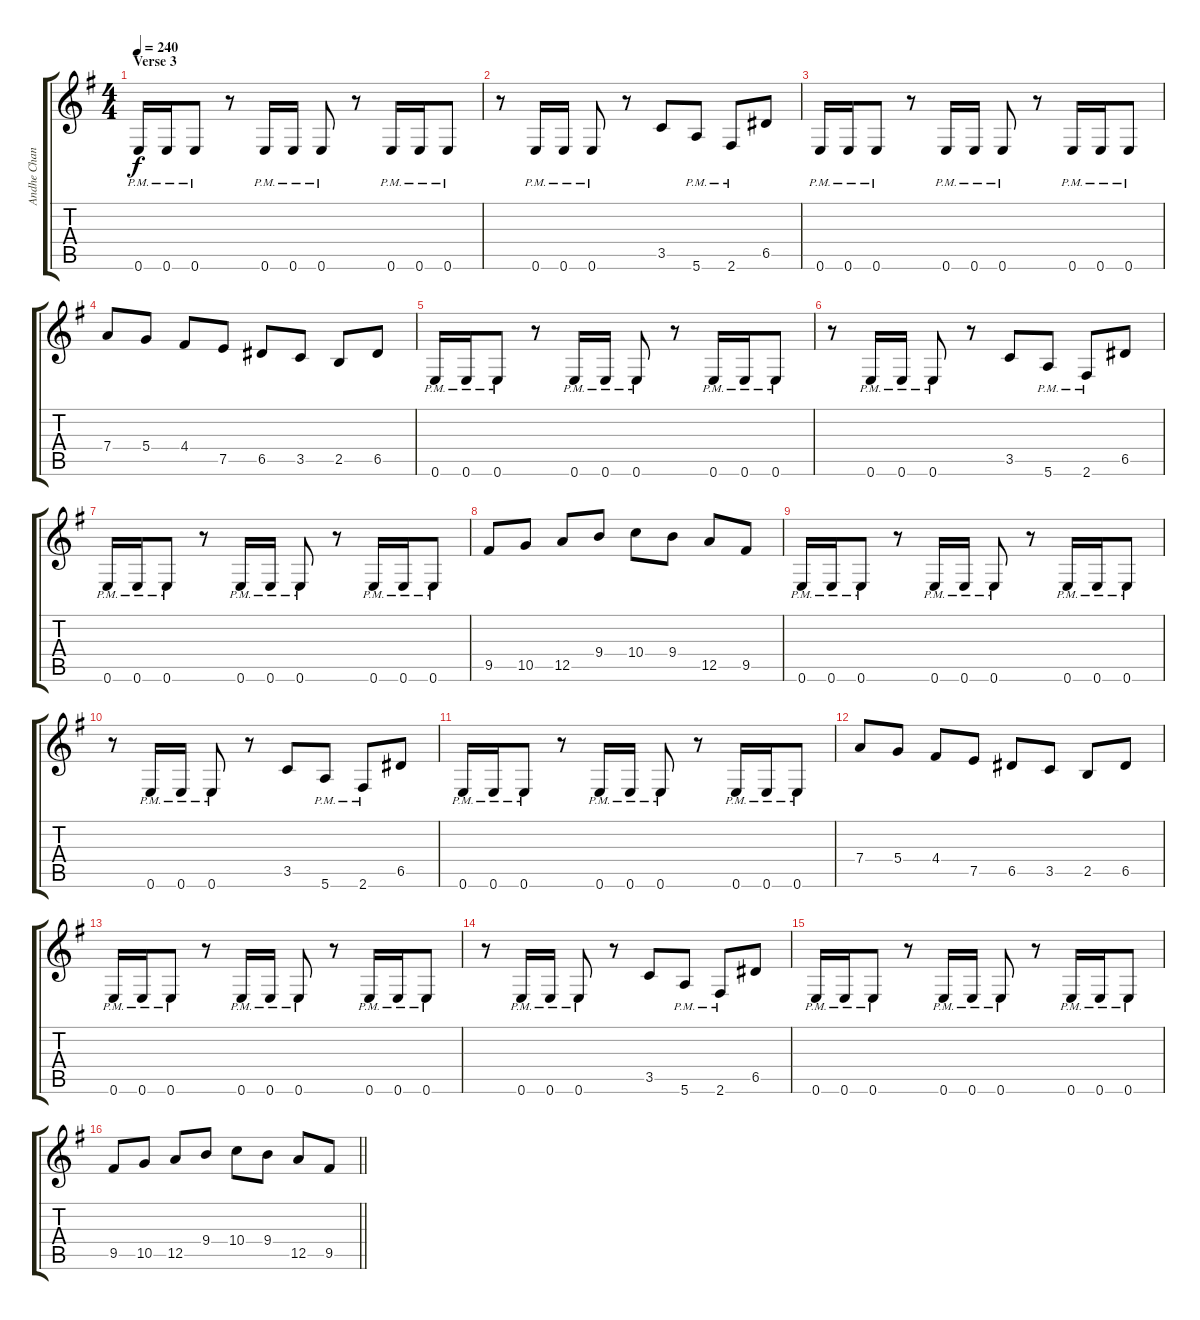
\track ("Andhe Chandler (guitar)" "Andhe Chan") {instrument distortionguitar}
\staff {score tabs}
\tuning (E4 B3 G3 D3 A2 E2) {hide}
\ts (4 4)
\section ("" "Verse 3")
\tempo 240
\clef g2
\ks eminor
0.6{pm}.16{dy f} 0.6{pm}.16 0.6{pm}.8 r.8 0.6{pm}.16 0.6{pm}.16 0.6{pm}.8 r.8 0.6{pm}.16 0.6{pm}.16 0.6{pm}.8 |
r.8 0.6{pm}.16 0.6{pm}.16 0.6{pm}.8 r.8 3.5.8 5.6{pm}.8 2.6{pm}.8 6.5.8 |
0.6{pm}.16 0.6{pm}.16 0.6{pm}.8 r.8 0.6{pm}.16 0.6{pm}.16 0.6{pm}.8 r.8 0.6{pm}.16 0.6{pm}.16 0.6{pm}.8 |
7.4.8 5.4.8 4.4.8 7.5.8 6.5.8 3.5.8 2.5.8 6.5.8 |
0.6{pm}.16 0.6{pm}.16 0.6{pm}.8 r.8 0.6{pm}.16 0.6{pm}.16 0.6{pm}.8 r.8 0.6{pm}.16 0.6{pm}.16 0.6{pm}.8 |
r.8 0.6{pm}.16 0.6{pm}.16 0.6{pm}.8 r.8 3.5.8 5.6{pm}.8 2.6{pm}.8 6.5.8 |
0.6{pm}.16 0.6{pm}.16 0.6{pm}.8 r.8 0.6{pm}.16 0.6{pm}.16 0.6{pm}.8 r.8 0.6{pm}.16 0.6{pm}.16 0.6{pm}.8 |
9.5.8 10.5.8 12.5.8 9.4.8 10.4.8 9.4.8 12.5.8 9.5.8 |
0.6{pm}.16 0.6{pm}.16 0.6{pm}.8 r.8 0.6{pm}.16 0.6{pm}.16 0.6{pm}.8 r.8 0.6{pm}.16 0.6{pm}.16 0.6{pm}.8 |
r.8 0.6{pm}.16 0.6{pm}.16 0.6{pm}.8 r.8 3.5.8 5.6{pm}.8 2.6{pm}.8 6.5.8 |
0.6{pm}.16 0.6{pm}.16 0.6{pm}.8 r.8 0.6{pm}.16 0.6{pm}.16 0.6{pm}.8 r.8 0.6{pm}.16 0.6{pm}.16 0.6{pm}.8 |
7.4.8 5.4.8 4.4.8 7.5.8 6.5.8 3.5.8 2.5.8 6.5.8 |
0.6{pm}.16 0.6{pm}.16 0.6{pm}.8 r.8 0.6{pm}.16 0.6{pm}.16 0.6{pm}.8 r.8 0.6{pm}.16 0.6{pm}.16 0.6{pm}.8 |
r.8 0.6{pm}.16 0.6{pm}.16 0.6{pm}.8 r.8 3.5.8 5.6{pm}.8 2.6{pm}.8 6.5.8 |
0.6{pm}.16 0.6{pm}.16 0.6{pm}.8 r.8 0.6{pm}.16 0.6{pm}.16 0.6{pm}.8 r.8 0.6{pm}.16 0.6{pm}.16 0.6{pm}.8 |
\barLineRight lightlight
9.5.8 10.5.8 12.5.8 9.4.8 10.4.8 9.4.8 12.5.8 9.5.8
